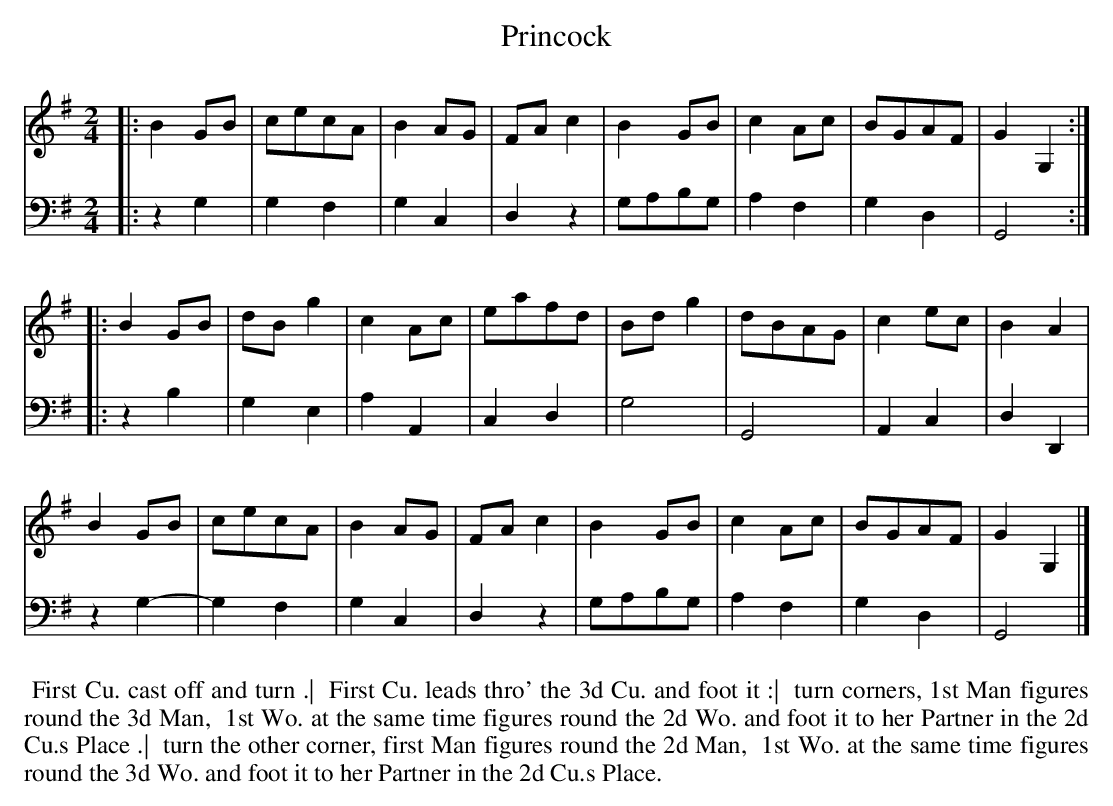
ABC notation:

X:1
T: Princock
M: 2/4
L: 1/8
K: G
V: 1
|: B2GB | cecA | B2AG | FAc2 | B2GB | c2Ac | BGAF | G2G,2 :|
|: B2GB | dBg2 | c2Ac | eafd | Bdg2 | dBAG | c2ec | B2A2  |
   B2GB | cecA | B2AG | FAc2 | B2GB | c2Ac | BGAF | G2G,2 |]
V: 2 clef=bass middle=d
|: z2g2 | g2f2 | g2c2 | d2z2 | gabg | a2f2 | g2d2 | G4  :|
|: z2b2 | g2e2 | a2A2 | c2d2 | g4   | G4   | A2c2 | d2D2 |
   z2g2-| g2f2 | g2c2 | d2z2 | gabg | a2f2 | g2d2 | G4  |]
